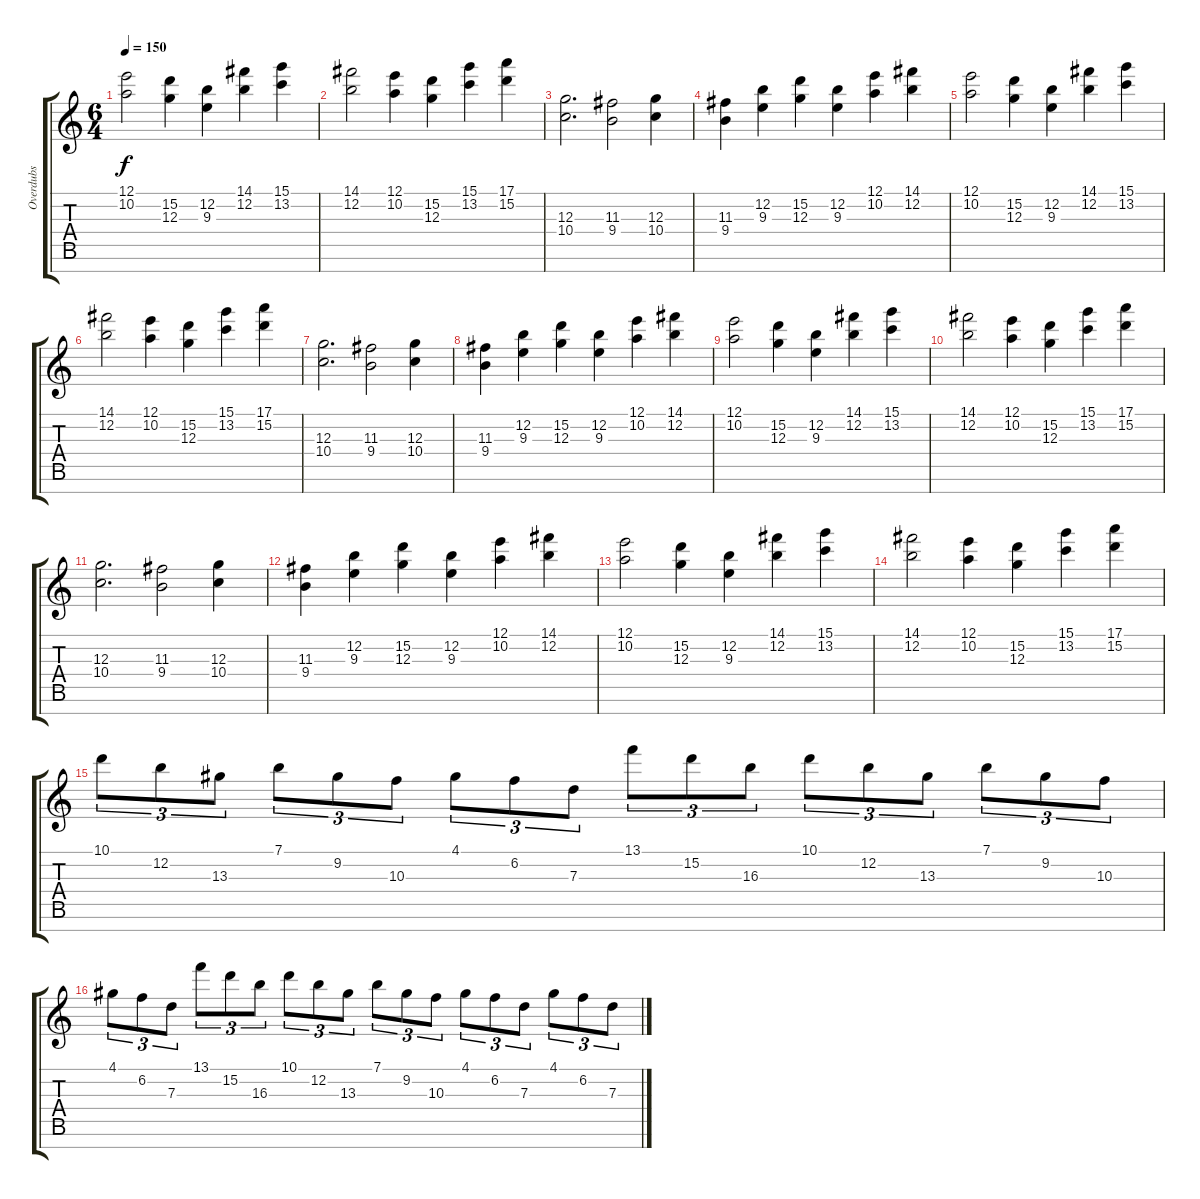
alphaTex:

\track ("Overdubs" "Overdubs") {instrument distortionguitar}
\staff {score tabs}
\tuning (E4 B3 G3 D3 A2 E2 B1) {hide}
\ts (6 4)
\tempo 150
\clef g2
\ks c
(12.1 10.2).2{dy f} (15.2 12.3).4 (12.2 9.3).4 (14.1 12.2).4 (15.1 13.2).4 |
(14.1 12.2).2 (12.1 10.2).4 (15.2 12.3).4 (15.1 13.2).4 (17.1 15.2).4 |
(12.3 10.4).2{d} (11.3 9.4).2 (12.3 10.4).4 |
(11.3 9.4).4 (12.2 9.3).4 (15.2 12.3).4 (12.2 9.3).4 (12.1 10.2).4 (14.1 12.2).4 |
(12.1 10.2).2 (15.2 12.3).4 (12.2 9.3).4 (14.1 12.2).4 (15.1 13.2).4 |
(14.1 12.2).2 (12.1 10.2).4 (15.2 12.3).4 (15.1 13.2).4 (17.1 15.2).4 |
(12.3 10.4).2{d} (11.3 9.4).2 (12.3 10.4).4 |
(11.3 9.4).4 (12.2 9.3).4 (15.2 12.3).4 (12.2 9.3).4 (12.1 10.2).4 (14.1 12.2).4 |
(12.1 10.2).2 (15.2 12.3).4 (12.2 9.3).4 (14.1 12.2).4 (15.1 13.2).4 |
(14.1 12.2).2 (12.1 10.2).4 (15.2 12.3).4 (15.1 13.2).4 (17.1 15.2).4 |
(12.3 10.4).2{d} (11.3 9.4).2 (12.3 10.4).4 |
(11.3 9.4).4 (12.2 9.3).4 (15.2 12.3).4 (12.2 9.3).4 (12.1 10.2).4 (14.1 12.2).4 |
(12.1 10.2).2 (15.2 12.3).4 (12.2 9.3).4 (14.1 12.2).4 (15.1 13.2).4 |
(14.1 12.2).2 (12.1 10.2).4 (15.2 12.3).4 (15.1 13.2).4 (17.1 15.2).4 |
10.1.8{tu (3 2)} 12.2.8{tu (3 2)} 13.3.8{tu (3 2)} 7.1.8{tu (3 2)} 9.2.8{tu (3 2)} 10.3.8{tu (3 2)} 4.1.8{tu (3 2)} 6.2.8{tu (3 2)} 7.3.8{tu (3 2)} 13.1.8{tu (3 2)} 15.2.8{tu (3 2)} 16.3.8{tu (3 2)} 10.1.8{tu (3 2)} 12.2.8{tu (3 2)} 13.3.8{tu (3 2)} 7.1.8{tu (3 2)} 9.2.8{tu (3 2)} 10.3.8{tu (3 2)} |
4.1.8{tu (3 2)} 6.2.8{tu (3 2)} 7.3.8{tu (3 2)} 13.1.8{tu (3 2)} 15.2.8{tu (3 2)} 16.3.8{tu (3 2)} 10.1.8{tu (3 2)} 12.2.8{tu (3 2)} 13.3.8{tu (3 2)} 7.1.8{tu (3 2)} 9.2.8{tu (3 2)} 10.3.8{tu (3 2)} 4.1.8{tu (3 2)} 6.2.8{tu (3 2)} 7.3.8{tu (3 2)} 4.1.8{tu (3 2)} 6.2.8{tu (3 2)} 7.3.8{tu (3 2)}
